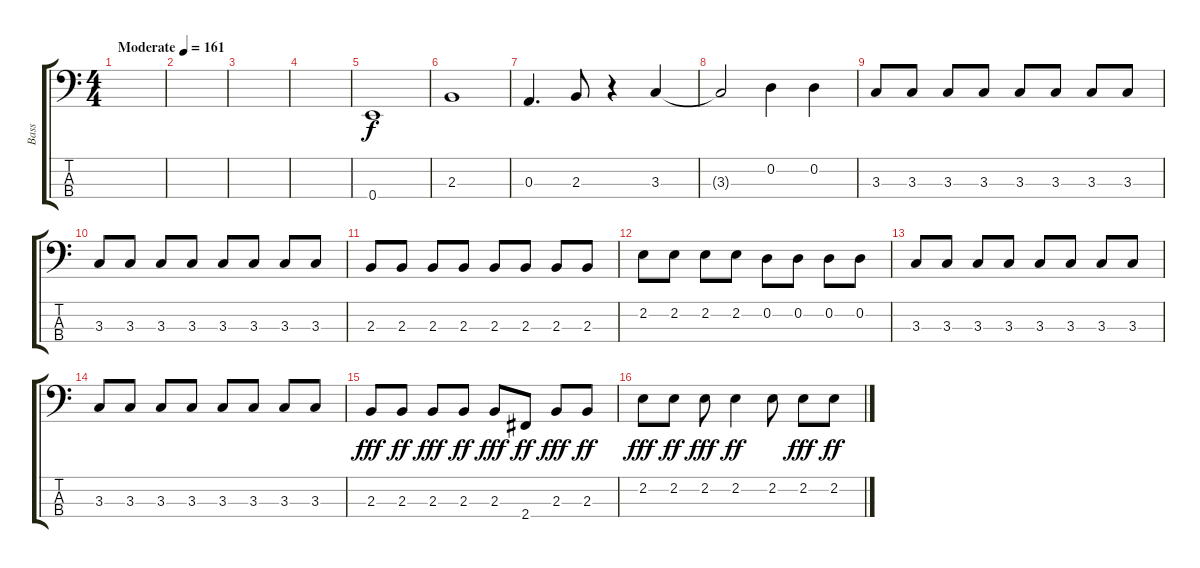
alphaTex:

\track ("Bass" "Bass") {instrument electricbasspick}
\staff {score tabs}
\tuning (G2 D2 A1 E1) {hide}
\ts (4 4)
\tempo (161 "Moderate")
\clef f4
\ks c
|
|
|
|
0.4.1 |
2.3.1 |
0.3.4{d} 2.3.8 r.4 3.3.4 |
3.3{t}.2 0.2.4 0.2.4 |
3.3.8 3.3.8 3.3.8 3.3.8 3.3.8 3.3.8 3.3.8 3.3.8 |
3.3.8 3.3.8 3.3.8 3.3.8 3.3.8 3.3.8 3.3.8 3.3.8 |
2.3.8 2.3.8 2.3.8 2.3.8 2.3.8 2.3.8 2.3.8 2.3.8 |
2.2.8 2.2.8 2.2.8 2.2.8 0.2.8 0.2.8 0.2.8 0.2.8 |
3.3.8 3.3.8 3.3.8 3.3.8 3.3.8 3.3.8 3.3.8 3.3.8 |
3.3.8 3.3.8 3.3.8 3.3.8 3.3.8 3.3.8 3.3.8 3.3.8 |
2.3.8{dy fff} 2.3.8{dy ff} 2.3.8{dy fff} 2.3.8{dy ff} 2.3.8{dy fff} 2.4.8{dy ff} 2.3.8{dy fff} 2.3.8{dy ff} |
2.2.8{dy fff} 2.2.8{dy ff} 2.2.8{dy fff} 2.2.4{dy ff} 2.2.8 2.2.8{dy fff} 2.2.8{dy ff}
